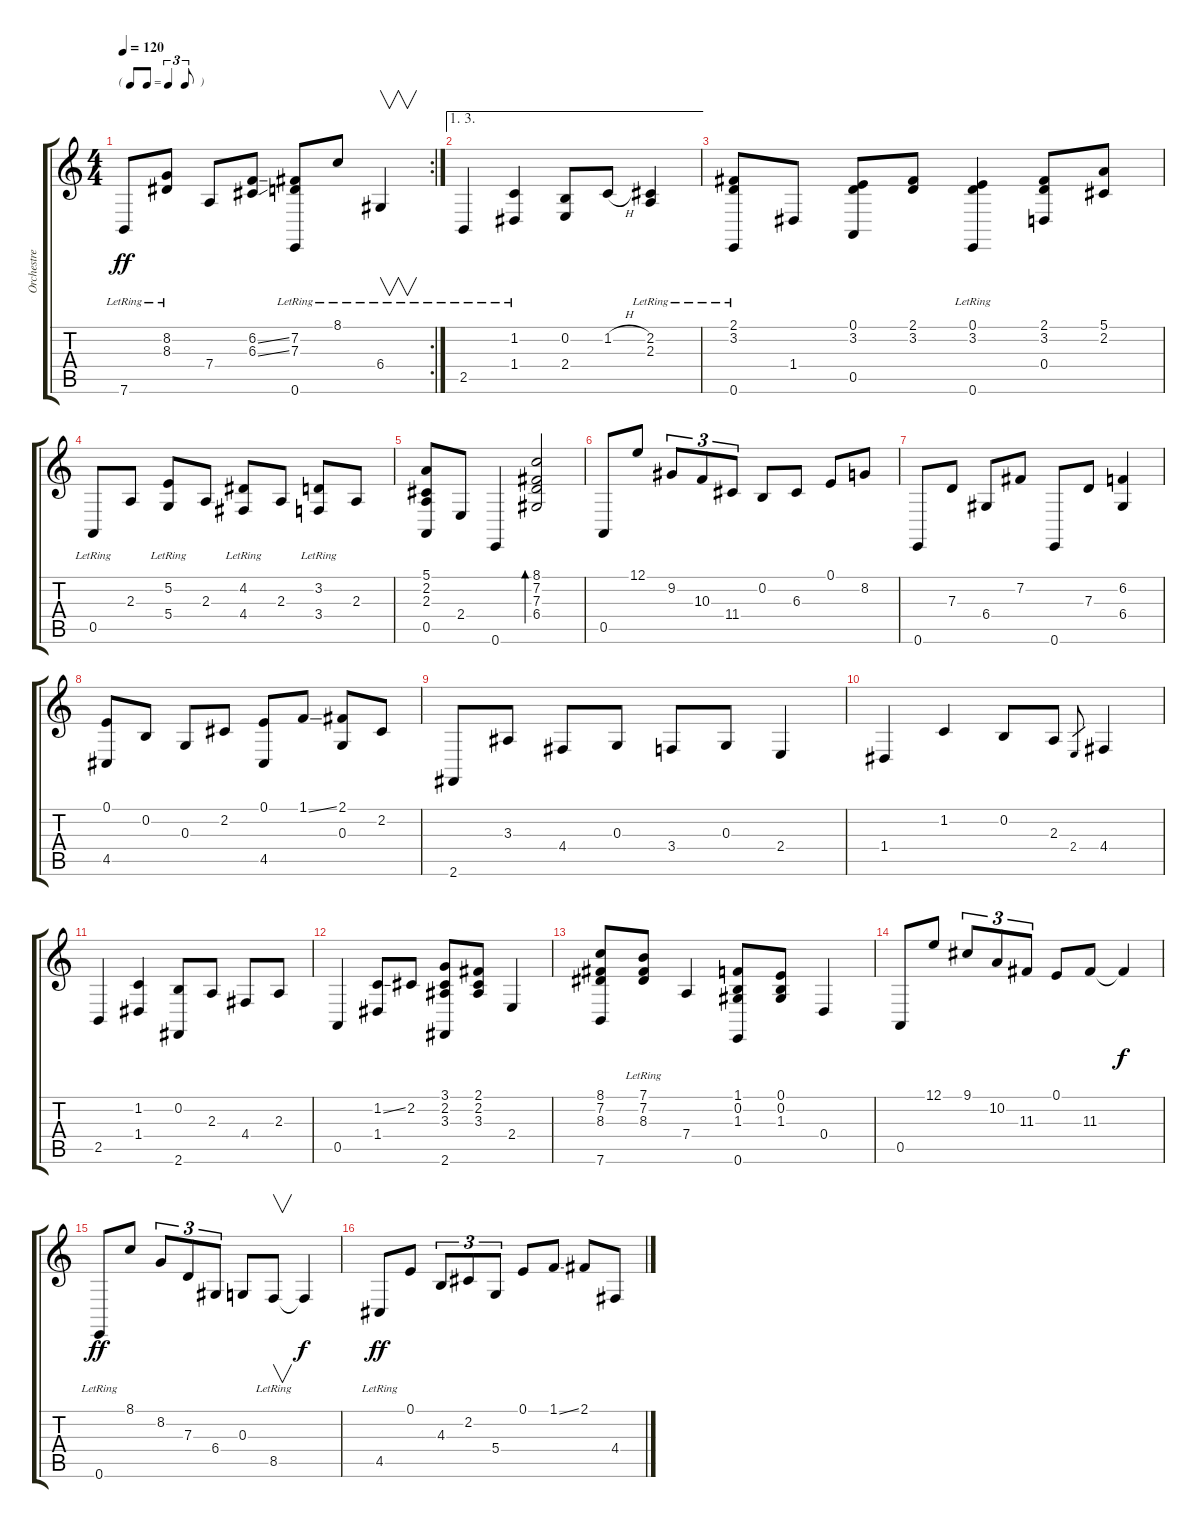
\track ("Orchestre" "Orchestre") {instrument stringensemble1}
\staff {score tabs}
\tuning (E4 B3 G3 D3 A2 E2) {hide}
\rc 2
\ts (4 4)
\tf triplet8th
\tempo 120
\clef g2
\ks c
7.6{lr}.8{dy ff} (8.2{lr} 8.3{lr}).8 7.4.8 (6.2{ss} 6.3{ss}).8 (7.2 7.3 0.6{lr}).8 8.1{lr}.8 6.4{lr}.4{v} |
\ae (1 3)
2.5{lr}.4 (1.2 1.4{lr}).4 (0.2 2.4).8 1.2{h}.8 (2.2 2.3{lr}).4 |
(2.1 3.2 0.6{lr}).8 1.4.8 (0.1 3.2 0.5).8 (2.1 3.2).8 (0.1 3.2 0.6{lr}).4 (2.1 3.2 0.4).8 (5.1 2.2).8 |
0.5{lr}.8 2.3.8 (5.2 5.4{lr}).8 2.3.8 (4.2 4.4{lr}).8 2.3.8 (3.2 3.4{lr}).8 2.3.8 |
(5.1 2.2 2.3 0.5).8 2.4.8 0.6.4 (8.1 7.2 7.3 6.4).2{bd 240} |
0.5.8 12.1.8 9.2.8{tu (3 2)} 10.3.8{tu (3 2)} 11.4.8{tu (3 2)} 0.2.8 6.3.8 0.1.8 8.2.8 |
0.6.8 7.3.8 6.4.8 7.2.8 0.6.8 7.3.8 (6.2 6.4).4 |
(0.1 4.5).8 0.2.8 0.3.8 2.2.8 (0.1 4.5).8 1.1{ss}.8 (2.1 0.3).8 2.2.8 |
2.6.8 3.3.8 4.4.8 0.3.8 3.4.8 0.3.8 2.4.4 |
1.4.4 1.2.4 0.2.8 2.3.8 2.4.8{gr} 4.4.4 |
2.5.4 (1.2 1.4).4 (0.2 2.6).8 2.3.8 4.4.8 2.3.8 |
0.5.4 (1.2{ss} 1.4).8 2.2.8 (3.1 2.2 3.3 2.6).8 (2.1 2.2 3.3).8 2.4.4 |
(8.1 7.2 8.3 7.6).8 (7.1{lr} 7.2{lr} 8.3{lr}).8 7.4.4 (1.1 0.2 1.3 0.6).8 (0.1 0.2 1.3).8 0.4.4 |
0.5.8 12.1.8 9.1.8{tu (3 2)} 10.2.8{tu (3 2)} 11.3.8{tu (3 2)} 0.1.8 11.3.8 11.3{t}.4{dy f} |
0.6{lr}.8{dy ff} 8.1.8 8.2.8{tu (3 2)} 7.3.8{tu (3 2)} 6.4.8{tu (3 2)} 0.3.8 8.5{lr}.8{v} 8.5{t}.4{dy f} |
4.5{lr}.8{dy ff} 0.1.8 4.3.8{tu (3 2)} 2.2.8{tu (3 2)} 5.4.8{tu (3 2)} 0.1.8 1.1{ss}.8 2.1.8 4.4.8
